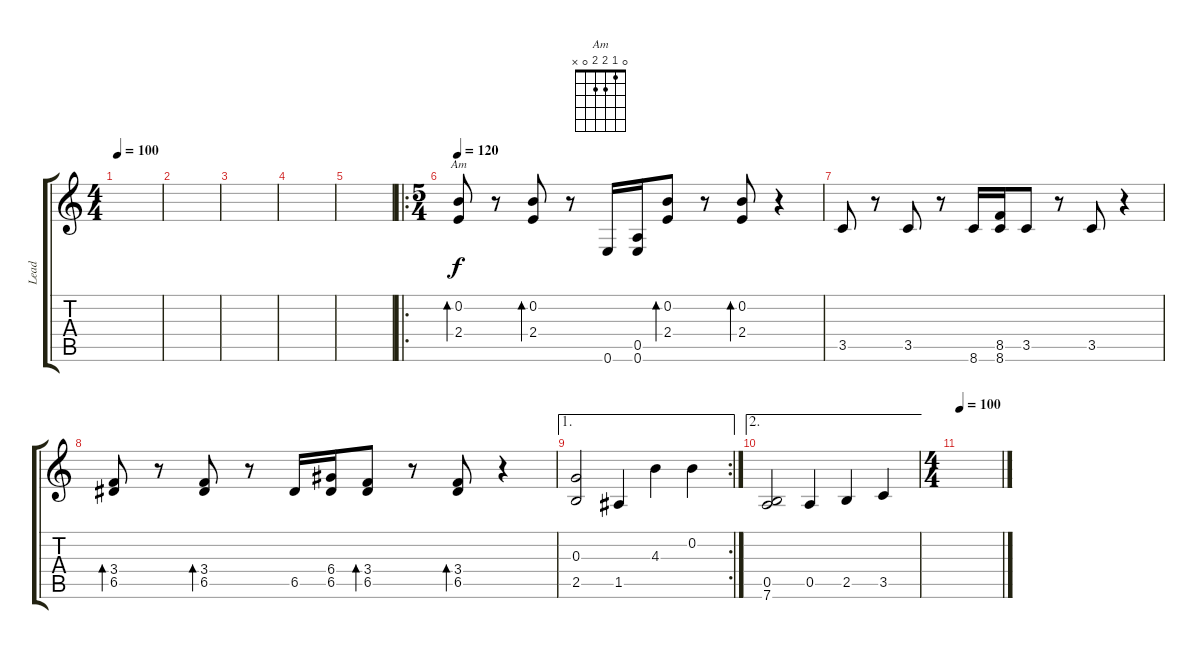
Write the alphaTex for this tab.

\track ("Lead" "Lead") {instrument acousticguitarsteel}
\staff {score tabs}
\tuning (E4 B3 G3 D3 A2 E2) {hide}
\chord ("Am" 0 1 2 2 0 x)
\ts (4 4)
\tempo 100
\clef g2
\ks aminor
|
|
|
|
|
\ro
\ts (5 4)
\tempo 120
(0.2 2.4).8{bd 60 ch "Am"} r.8 (0.2 2.4).8{bd 240} r.8 0.6.16 (0.5 0.6).16 (0.2 2.4).8{bd 240} r.8 (0.2 2.4).8{bd 240} r.4 |
3.5.8 r.8 3.5.8 r.8 8.6.16 (8.5 8.6).16 3.5.8 r.8 3.5.8 r.4 |
(3.4 6.5).8{bd 240} r.8 (3.4 6.5).8{bd 240} r.8 6.5.16 (6.4 6.5).16 (3.4 6.5).8{bd 240} r.8 (3.4 6.5).8{bd 240} r.4 |
\ae 1
\rc 2
(0.3 2.5).2 1.5.4 4.3.4 0.2.4 |
\ae 2
(0.5 7.6).2 0.5.4 2.5.4 3.5.4 |
\ts (4 4)
\tempo 100
